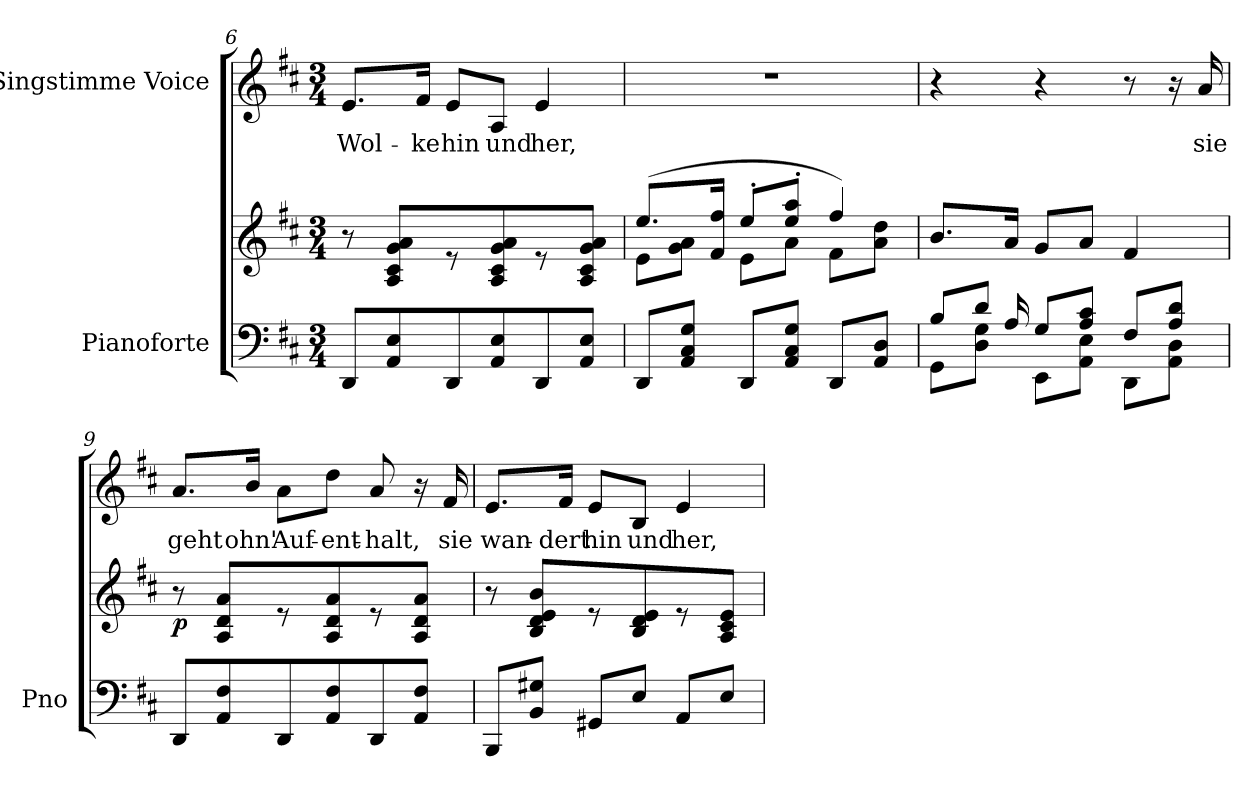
**kern	**kern	**dynam	**kern	**text
*part2	*part2	*part2	*part1	*part1
*staff3	*staff2	*staff2/3	*staff1	*staff1
*I"Pianoforte	*	*	*I"Singstimme Voice	*
*I'Pno	*	*	*	*
*clefF4	*clefG2	*	*clefG2	*
*k[f#c#]	*k[f#c#]	*	*k[f#c#]	*
*M3/4	*M3/4	*	*M3/4	*
=6	=6	=6	=6	=6
!	!	!	!	!LO:LY:b
8DD/L	8r	.	8.e/L	Wol-
8AA/ 8E/	8A/ 8c#/ 8g/ 8a/L	.	.	.
!	!	!	!	!LO:LY:b
.	.	.	16f#/Jk	-ke
!	!	!	!	!LO:LY:b
8DD/	8r	.	8e/L	hin
!	!	!	!	!LO:LY:b
8AA/ 8E/	8A/ 8c#/ 8g/ 8a/	.	8A/J	und
!	!	!	!	!LO:LY:b
8DD/	8r	.	4e/	her,
8AA/ 8E/J	8A/ 8c#/ 8g/ 8a/J	.	.	.
=7	=7	=7	=7	=7
*	*^	*	*	*
8DD/L	(>8.ee/L	8e\L	.	2.r	.
8AA/ 8C#/ 8G/J	.	8g\ 8a\J	.	.	.
.	16f#/ 16ff#/Jk	.	.	.	.
8DD/L	8ee'/L	8e\L	.	.	.
8AA/ 8C#/ 8G/J	8ee/' 8aa/'J	8a\J	.	.	.
8DD/L	4ff#/)	8f#\L	.	.	.
8AA/ 8D/J	.	8a\ 8dd\J	.	.	.
*	*v	*v	*	*	*
=8	=8	=8	=8	=8
*^	*	*	*	*
*	*^	*	*	*	*
8B/L	8GG\L	8.ryy	8.b/L	.	4r	.
8d/J	8D\ 8G\J	.	.	.	.	.
.	.	16A/	16a/Jk	.	.	.
8G/L	8EE\L	2ryy	8g/L	.	4r	.
8A/ 8c#/J	8AA\ 8E\J	.	8a/J	.	.	.
8F#/L	8DD\L	.	4f#/	.	8r	.
8A/ 8d/J	8AA\ 8D\J	.	.	.	16r	.
!	!	!	!	!	!	!LO:LY:b
.	.	.	.	.	16a/	sie
*v	*v	*v	*	*	*	*
=9	=9	=9	=9	=9
!	!	!LO:DY:b	!	!LO:LY:b
8DD/L	8r	p	8.a/L	geht
8AA/ 8F#/	8A/ 8d/ 8a/L	.	.	.
!	!	!	!	!LO:LY:b
.	.	.	16b/Jk	ohn'
!	!	!	!	!LO:LY:b
8DD/	8r	.	8a\L	Auf-
!	!	!	!	!LO:LY:b
8AA/ 8F#/	8A/ 8d/ 8a/	.	8dd\J	-ent-
!	!	!	!	!LO:LY:b
8DD/	8r	.	8a/	-halt,
8AA/ 8F#/J	8A/ 8d/ 8a/J	.	16r	.
!	!	!	!	!LO:LY:b
.	.	.	16f#/	sie
!!LO:LB:g=z
=10	=10	=10	=10	=10
!	!	!	!	!LO:LY:b
8BBB/L	8r	.	8.e/L	wan-
8BB/ 8G#X/J	8B/ 8d/ 8e/ 8b/L	.	.	.
!	!	!	!	!LO:LY:b
.	.	.	16f#/Jk	-dert
!	!	!	!	!LO:LY:b
8GG#X/L	8r	.	8e/L	hin
!	!	!	!	!LO:LY:b
8E/J	8B/ 8d/ 8e/	.	8B/J	und
!	!	!	!	!LO:LY:b
8AA/L	8r	.	4e/	her,
8E/J	8A/ 8c#/ 8e/J	.	.	.
=	=	=	=	=
*-	*-	*-	*-	*-
